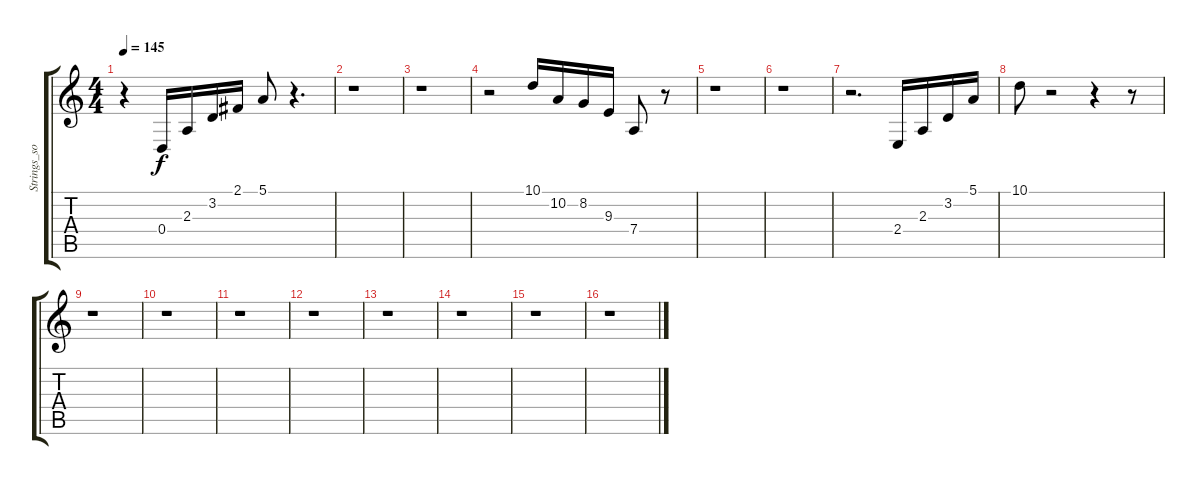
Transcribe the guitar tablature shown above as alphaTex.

\track ("Strings_solo" "Strings_so") {instrument viola}
\staff {score tabs}
\tuning (E4 B3 G3 D3 A2 E2) {hide}
\ts (4 4)
\tempo 145
\clef g2
\ks c
r.4{dy f} 0.4.16 2.3.16 3.2.16 2.1.16 5.1.8 r.4{d} |
r.1 |
r.1 |
r.2 10.1.16 10.2.16 8.2.16 9.3.16 7.4.8 r.8 |
r.1 |
r.1 |
r.2{d} 2.4.16 2.3.16 3.2.16 5.1.16 |
10.1.8 r.2 r.4 r.8 |
r.1 |
r.1 |
r.1 |
r.1 |
r.1 |
r.1 |
r.1 |
r.1
